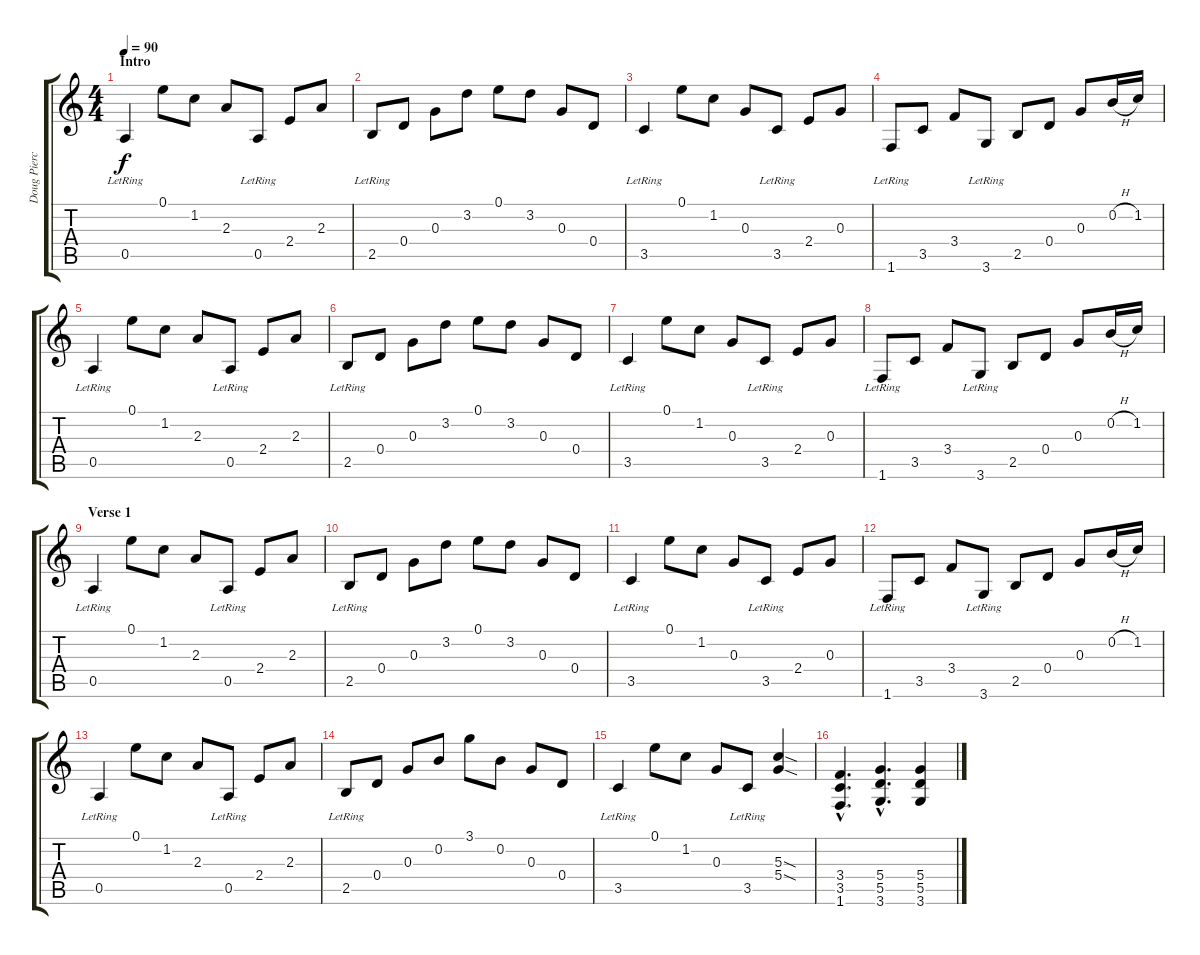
\track ("Doug Piercy" "Doug Pierc") {instrument distortionguitar}
\staff {score tabs}
\tuning (E4 B3 G3 D3 A2 E2) {hide}
\ts (4 4)
\section ("" "Intro")
\tempo 90
\clef g2
\ks c
0.5{lr}.4{dy f instrument electricguitarclean} 0.1.8 1.2.8 2.3.8 0.5{lr}.8 2.4.8 2.3.8 |
2.5{lr}.8 0.4.8 0.3.8 3.2.8 0.1.8 3.2.8 0.3.8 0.4.8 |
3.5{lr}.4 0.1.8 1.2.8 0.3.8 3.5{lr}.8 2.4.8 0.3.8 |
1.6{lr}.8 3.5.8 3.4.8 3.6{lr}.8 2.5.8 0.4.8 0.3.8 0.2{h}.16 1.2.16 |
0.5{lr}.4 0.1.8 1.2.8 2.3.8 0.5{lr}.8 2.4.8 2.3.8 |
2.5{lr}.8 0.4.8 0.3.8 3.2.8 0.1.8 3.2.8 0.3.8 0.4.8 |
3.5{lr}.4 0.1.8 1.2.8 0.3.8 3.5{lr}.8 2.4.8 0.3.8 |
1.6{lr}.8 3.5.8 3.4.8 3.6{lr}.8 2.5.8 0.4.8 0.3.8 0.2{h}.16 1.2.16 |
\section ("" "Verse 1")
0.5{lr}.4 0.1.8 1.2.8 2.3.8 0.5{lr}.8 2.4.8 2.3.8 |
2.5{lr}.8 0.4.8 0.3.8 3.2.8 0.1.8 3.2.8 0.3.8 0.4.8 |
3.5{lr}.4 0.1.8 1.2.8 0.3.8 3.5{lr}.8 2.4.8 0.3.8 |
1.6{lr}.8 3.5.8 3.4.8 3.6{lr}.8 2.5.8 0.4.8 0.3.8 0.2{h}.16 1.2.16 |
0.5{lr}.4 0.1.8 1.2.8 2.3.8 0.5{lr}.8 2.4.8 2.3.8 |
2.5{lr}.8 0.4.8 0.3.8 0.2.8 3.1.8 0.2.8 0.3.8 0.4.8 |
3.5{lr}.4 0.1.8 1.2.8 0.3.8 3.5{lr}.8 (5.3{sod} 5.4{sod}).4{volume 12 instrument distortionguitar} |
(3.4{hac} 3.5{hac} 1.6{hac}).4{d} (5.4{hac} 5.5{hac} 3.6{hac}).4{d} (5.4 5.5 3.6).4
